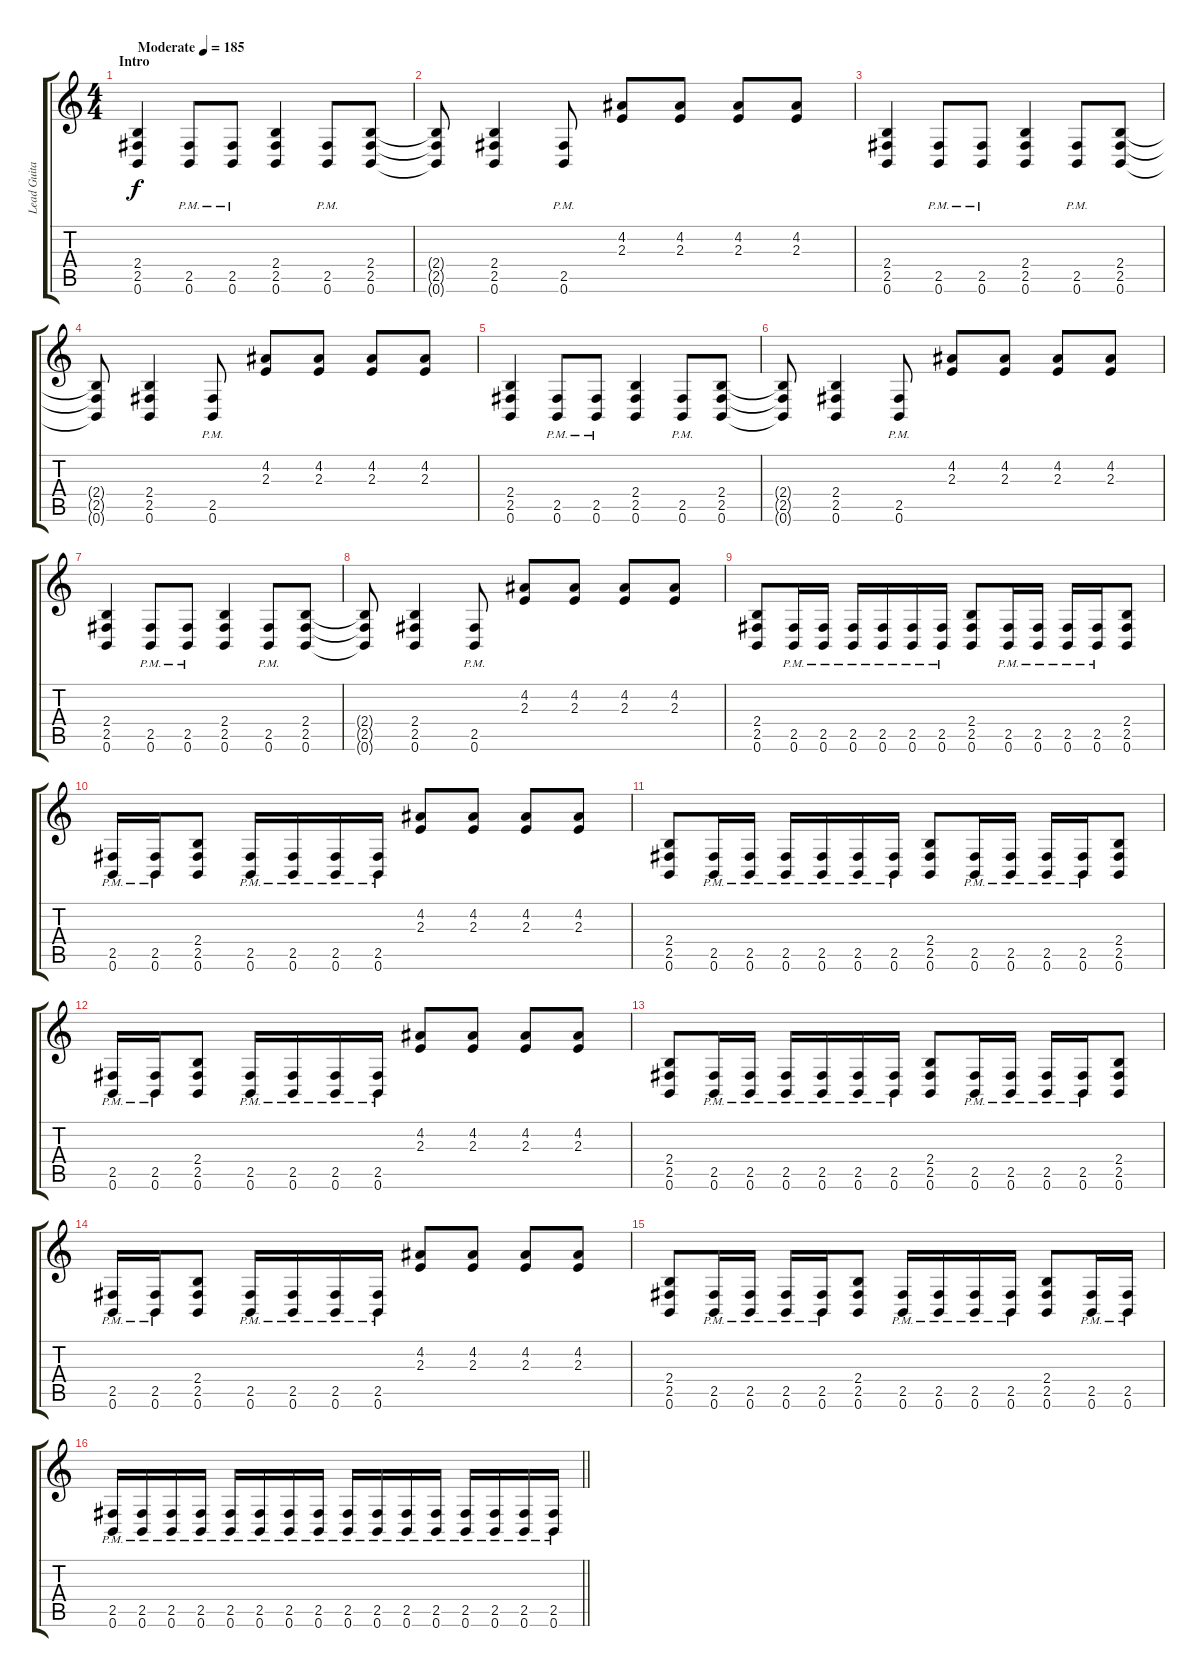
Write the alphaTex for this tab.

\track ("Lead Guitar" "Lead Guita") {instrument overdrivenguitar}
\staff {score tabs}
\tuning (B3 Gb3 D3 A2 E2 B1) {hide}
\ts (4 4)
\section ("" "Intro")
\tempo (185 "Moderate")
\clef g2
\ks c
(2.4 2.5 0.6).4{dy f instrument overdrivenguitar} (2.5{pm} 0.6{pm}).8 (2.5{pm} 0.6{pm}).8 (2.4 2.5 0.6).4 (2.5{pm} 0.6{pm}).8 (2.4 2.5 0.6).8 |
(2.4{t} 2.5{t} 0.6{t}).8 (2.4 2.5 0.6).4 (2.5{pm} 0.6{pm}).8 (4.2 2.3).8 (4.2 2.3).8 (4.2 2.3).8 (4.2 2.3).8 |
(2.4 2.5 0.6).4 (2.5{pm} 0.6{pm}).8 (2.5{pm} 0.6{pm}).8 (2.4 2.5 0.6).4 (2.5{pm} 0.6{pm}).8 (2.4 2.5 0.6).8 |
(2.4{t} 2.5{t} 0.6{t}).8 (2.4 2.5 0.6).4 (2.5{pm} 0.6{pm}).8 (4.2 2.3).8 (4.2 2.3).8 (4.2 2.3).8 (4.2 2.3).8 |
(2.4 2.5 0.6).4 (2.5{pm} 0.6{pm}).8 (2.5{pm} 0.6{pm}).8 (2.4 2.5 0.6).4 (2.5{pm} 0.6{pm}).8 (2.4 2.5 0.6).8 |
(2.4{t} 2.5{t} 0.6{t}).8 (2.4 2.5 0.6).4 (2.5{pm} 0.6{pm}).8 (4.2 2.3).8 (4.2 2.3).8 (4.2 2.3).8 (4.2 2.3).8 |
(2.4 2.5 0.6).4 (2.5{pm} 0.6{pm}).8 (2.5{pm} 0.6{pm}).8 (2.4 2.5 0.6).4 (2.5{pm} 0.6{pm}).8 (2.4 2.5 0.6).8 |
(2.4{t} 2.5{t} 0.6{t}).8 (2.4 2.5 0.6).4 (2.5{pm} 0.6{pm}).8 (4.2 2.3).8 (4.2 2.3).8 (4.2 2.3).8 (4.2 2.3).8 |
(2.4 2.5 0.6).8 (2.5{pm} 0.6{pm}).16 (2.5{pm} 0.6{pm}).16 (2.5{pm} 0.6{pm}).16 (2.5{pm} 0.6{pm}).16 (2.5{pm} 0.6{pm}).16 (2.5{pm} 0.6{pm}).16 (2.4 2.5 0.6).8 (2.5{pm} 0.6{pm}).16 (2.5{pm} 0.6{pm}).16 (2.5{pm} 0.6{pm}).16 (2.5{pm} 0.6{pm}).16 (2.4 2.5 0.6).8 |
(2.5{pm} 0.6{pm}).16 (2.5{pm} 0.6{pm}).16 (2.4 2.5 0.6).8 (2.5{pm} 0.6{pm}).16 (2.5{pm} 0.6{pm}).16 (2.5{pm} 0.6{pm}).16 (2.5{pm} 0.6{pm}).16 (4.2 2.3).8 (4.2 2.3).8 (4.2 2.3).8 (4.2 2.3).8 |
(2.4 2.5 0.6).8 (2.5{pm} 0.6{pm}).16 (2.5{pm} 0.6{pm}).16 (2.5{pm} 0.6{pm}).16 (2.5{pm} 0.6{pm}).16 (2.5{pm} 0.6{pm}).16 (2.5{pm} 0.6{pm}).16 (2.4 2.5 0.6).8 (2.5{pm} 0.6{pm}).16 (2.5{pm} 0.6{pm}).16 (2.5{pm} 0.6{pm}).16 (2.5{pm} 0.6{pm}).16 (2.4 2.5 0.6).8 |
(2.5{pm} 0.6{pm}).16 (2.5{pm} 0.6{pm}).16 (2.4 2.5 0.6).8 (2.5{pm} 0.6{pm}).16 (2.5{pm} 0.6{pm}).16 (2.5{pm} 0.6{pm}).16 (2.5{pm} 0.6{pm}).16 (4.2 2.3).8 (4.2 2.3).8 (4.2 2.3).8 (4.2 2.3).8 |
(2.4 2.5 0.6).8 (2.5{pm} 0.6{pm}).16 (2.5{pm} 0.6{pm}).16 (2.5{pm} 0.6{pm}).16 (2.5{pm} 0.6{pm}).16 (2.5{pm} 0.6{pm}).16 (2.5{pm} 0.6{pm}).16 (2.4 2.5 0.6).8 (2.5{pm} 0.6{pm}).16 (2.5{pm} 0.6{pm}).16 (2.5{pm} 0.6{pm}).16 (2.5{pm} 0.6{pm}).16 (2.4 2.5 0.6).8 |
(2.5{pm} 0.6{pm}).16 (2.5{pm} 0.6{pm}).16 (2.4 2.5 0.6).8 (2.5{pm} 0.6{pm}).16 (2.5{pm} 0.6{pm}).16 (2.5{pm} 0.6{pm}).16 (2.5{pm} 0.6{pm}).16 (4.2 2.3).8 (4.2 2.3).8 (4.2 2.3).8 (4.2 2.3).8 |
(2.4 2.5 0.6).8 (2.5{pm} 0.6{pm}).16 (2.5{pm} 0.6{pm}).16 (2.5{pm} 0.6{pm}).16 (2.5{pm} 0.6{pm}).16 (2.4 2.5 0.6).8 (2.5{pm} 0.6{pm}).16 (2.5{pm} 0.6{pm}).16 (2.5{pm} 0.6{pm}).16 (2.5{pm} 0.6{pm}).16 (2.4 2.5 0.6).8 (2.5{pm} 0.6{pm}).16 (2.5{pm} 0.6{pm}).16 |
\barLineRight lightlight
(2.5{pm} 0.6{pm}).16 (2.5{pm} 0.6{pm}).16 (2.5{pm} 0.6{pm}).16 (2.5{pm} 0.6{pm}).16 (2.5{pm} 0.6{pm}).16 (2.5{pm} 0.6{pm}).16 (2.5{pm} 0.6{pm}).16 (2.5{pm} 0.6{pm}).16 (2.5{pm} 0.6{pm}).16 (2.5{pm} 0.6{pm}).16 (2.5{pm} 0.6{pm}).16 (2.5{pm} 0.6{pm}).16 (2.5{pm} 0.6{pm}).16 (2.5{pm} 0.6{pm}).16 (2.5{pm} 0.6{pm}).16 (2.5{pm} 0.6{pm}).16
